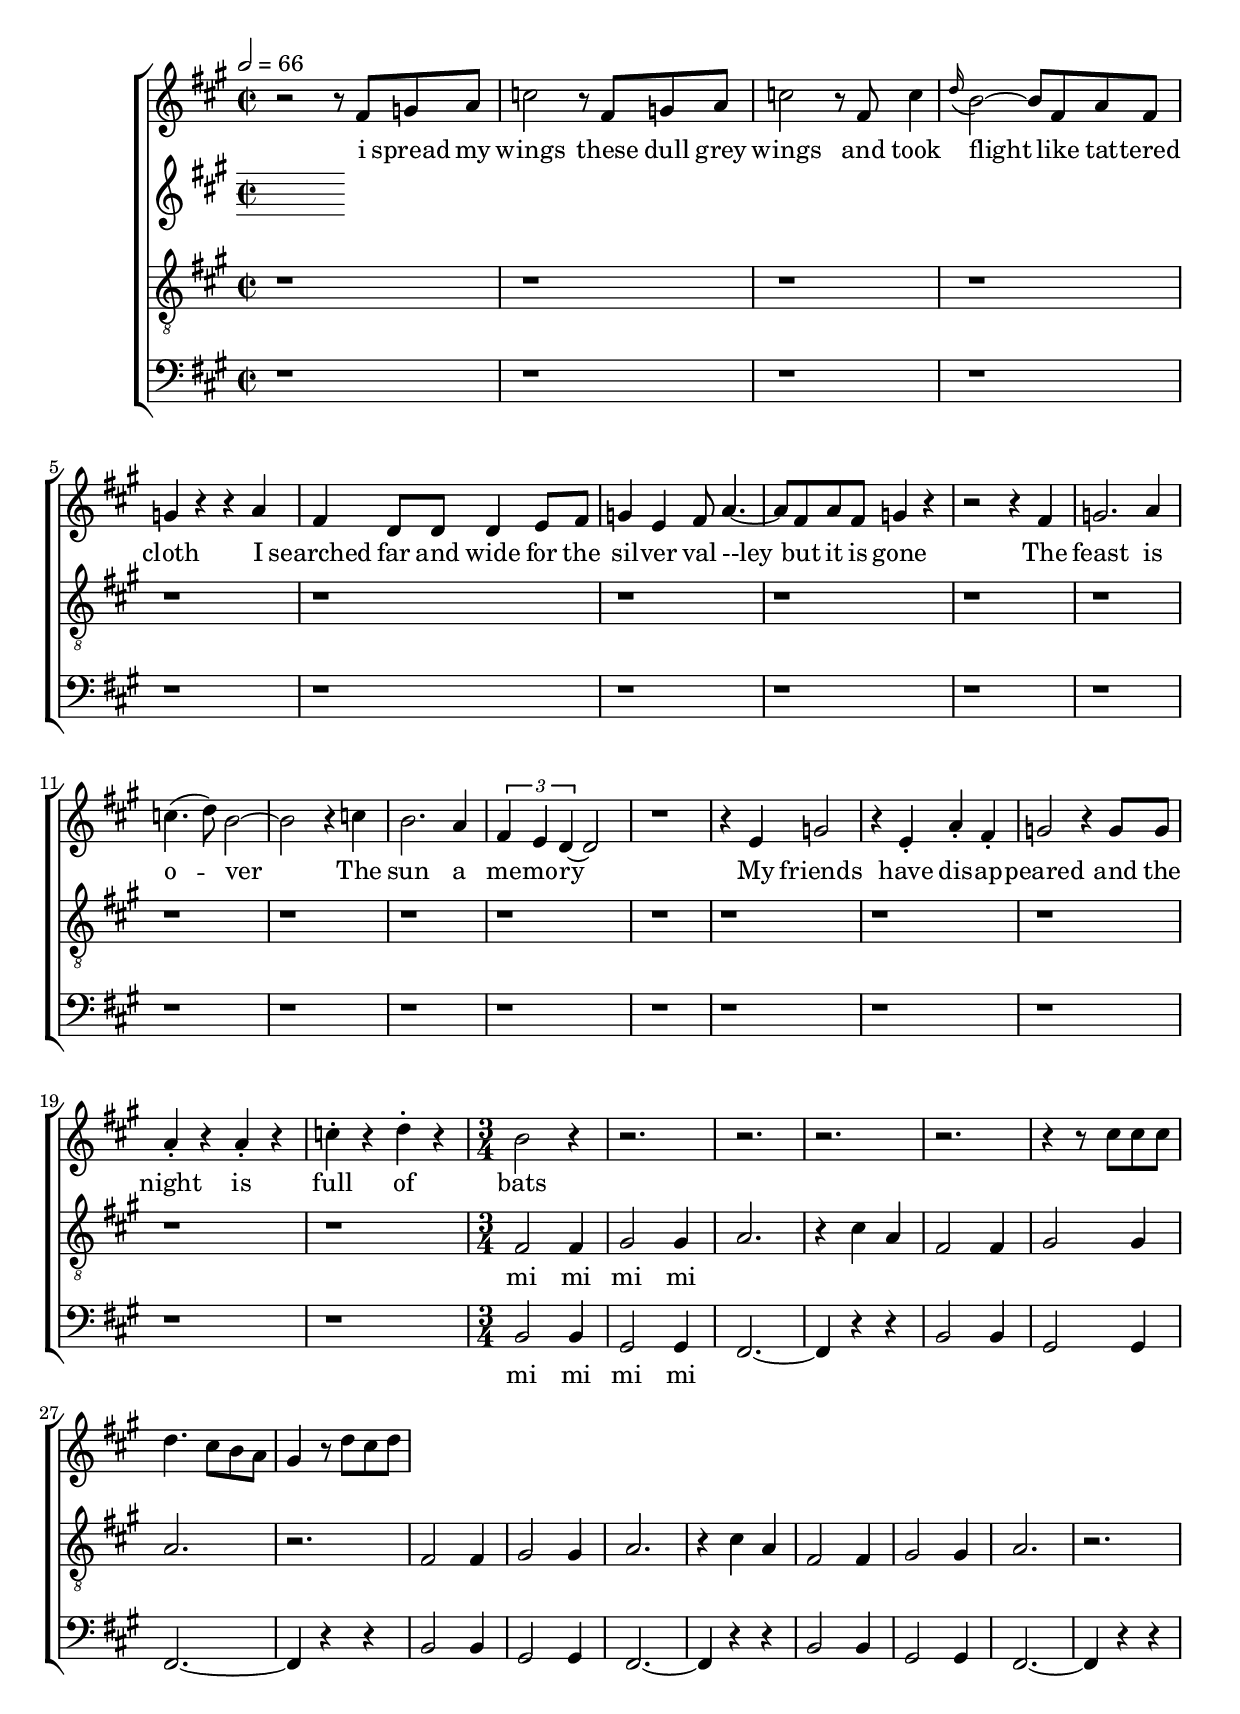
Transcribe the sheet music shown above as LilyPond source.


global = {
  \key fis \minor
  \time 2/2 \tempo 2 = 66
  \dynamicUp
}
sopranonotes = \relative c' { r2 r8 fis g a | c2  r8 fis, g a | c2 r8 fis, c'4 |\appoggiatura d16 b2~  
b8 fis a fis | g4 r r a | fis d8 d d4 e8 fis | g4 e fis8 a4.~ | a8 fis a fis g4 r | 
r2 r4  fis | g2. a4 | c4.( d8) b2~ | b r4 c  | b2. a4 | \tuplet 3/2 {fis e d~} d2  |
r1 r4 e  g2  r4 e-. a-. fis-. g2  r4 g8 g a4-. r a-. r  c-. r d-. r |  b2 r4 | 
r2. r r r 
r4 r8 cis cis cis | d4. cis8 b a |gis4 r8 d' cis d | 



 

}
sopranowords = \lyricmode { i spread my wings  these dull grey wings 
and took flight like tat -- tered cloth
I searched far and wide for the sil -- ver val --ley but it is gone
The feast is o -- ver 
The sun a me -- mo -- ry 
My friends have dis -- ap -- peared and the night is full of bats}
altonotes = \relative c'' {
}
altowords = \lyricmode { re re re re }
tenornotes = \relative c' {   \clef "G_8"
r1 r1 r1 r1 r r r r r r r r r r r r r r r r
\time 3/4
 fis,2 fis4 | gis2 gis4 | a2. | r4 cis a | 
  fis2 fis4 | gis2 gis4 | a2. | r2. |
   fis2 fis4 | gis2 gis4 | a2. | r4 cis a | 
  fis2 fis4 | gis2 gis4 | a2. | r2. |
}
tenorwords = \lyricmode { mi mi mi mi }
bassnotes = \relative c { \clef bass
  r1 r1 r1 r1 r r r r r r r r r r r r r r r r 
 b2 b4 | gis2 gis4 | fis2.~ | fis4 r r |
  b2 b4 | gis2 gis4 | fis2.~ | fis4 r r |
   b2 b4 | gis2 gis4 | fis2.~ | fis4 r r |
  b2 b4 | gis2 gis4 | fis2.~ | fis4 r r |
}
basswords = \lyricmode { mi mi mi mi }


\score {
  \new ChoirStaff <<
    \new Staff <<
      \new Voice = "soprano" <<
        \global
        \sopranonotes
      >>
      \lyricsto "soprano" \new Lyrics \sopranowords
    >>
    \new Staff <<
      \new Voice = "alto" <<
        \global
        \altonotes
      >>
      \lyricsto "alto" \new Lyrics \altowords
    >>
    \new Staff <<
      \new Voice = "tenor" <<
        \global
        \tenornotes 
      >>
      \lyricsto "tenor" \new Lyrics \tenorwords
    >>
    \new Staff <<
      \new Voice = "bass" <<
        \global
        \bassnotes
      >>
      \lyricsto "bass" \new Lyrics \basswords
    >>
  >>
  

\layout{}

\midi{}
}